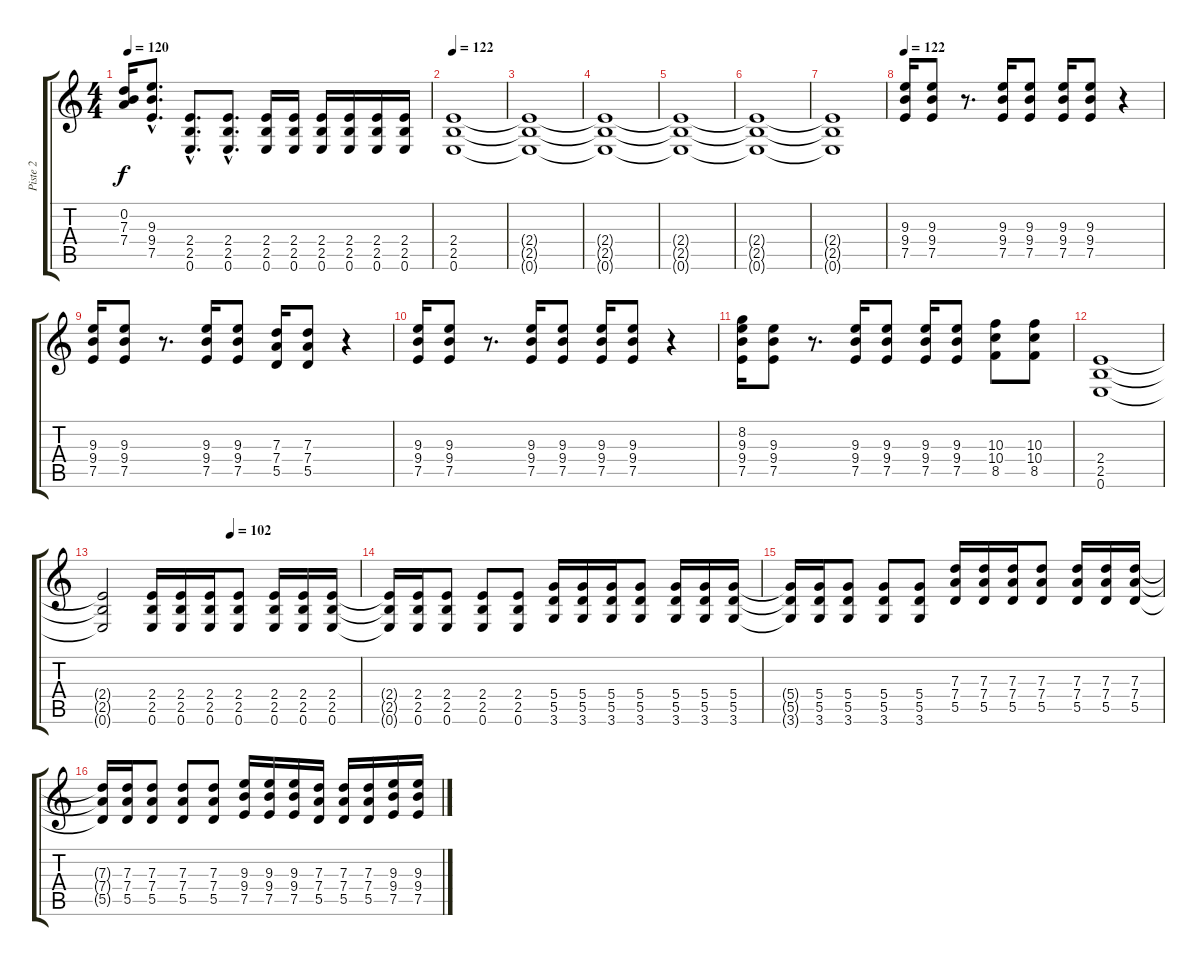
\track ("Piste 2" "Piste 2") {instrument overdrivenguitar}
\staff {score tabs}
\tuning (E4 B3 G3 D3 A2 E2) {hide}
\ts (4 4)
\tempo 120
\clef g2
\ks c
(0.2 7.3{t} 7.4{t}).16{dy f} (9.3{hac} 9.4{hac} 7.5{hac}).8{d} (2.4{hac} 2.5{hac} 0.6{hac}).8{d} (2.4{hac} 2.5{hac} 0.6{hac}).8{d} (2.4 2.5 0.6).16 (2.4 2.5 0.6).16 (2.4 2.5 0.6).16 (2.4 2.5 0.6).16 (2.4 2.5 0.6).16 (2.4 2.5 0.6).16 |
\tempo 122
(2.4 2.5 0.6).1 |
(2.4{t} 2.5{t} 0.6{t}).1 |
(2.4{t} 2.5{t} 0.6{t}).1 |
(2.4{t} 2.5{t} 0.6{t}).1 |
(2.4{t} 2.5{t} 0.6{t}).1 |
(2.4{t} 2.5{t} 0.6{t}).1 |
\tempo 122
(9.3 9.4 7.5).16 (9.3 9.4 7.5).8 r.8{d} (9.3 9.4 7.5).16 (9.3 9.4 7.5).8 (9.3 9.4 7.5).16 (9.3 9.4 7.5).8 r.4 |
(9.3 9.4 7.5).16 (9.3 9.4 7.5).8 r.8{d} (9.3 9.4 7.5).16 (9.3 9.4 7.5).8 (7.3 7.4 5.5).16 (7.3 7.4 5.5).8 r.4 |
(9.3 9.4 7.5).16 (9.3 9.4 7.5).8 r.8{d} (9.3 9.4 7.5).16 (9.3 9.4 7.5).8 (9.3 9.4 7.5).16 (9.3 9.4 7.5).8 r.4 |
(8.2 9.3 9.4 7.5).16 (9.3 9.4 7.5).8 r.8{d} (9.3 9.4 7.5).16 (9.3 9.4 7.5).8 (9.3 9.4 7.5).16 (9.3 9.4 7.5).8 (10.3 10.4 8.5).8 (10.3 10.4 8.5).8 |
(2.4 2.5 0.6).1 |
\tempo (102 0.5)
(2.4{t} 2.5{t} 0.6{t}).2 (2.4 2.5 0.6).16 (2.4 2.5 0.6).16 (2.4 2.5 0.6).16 (2.4 2.5 0.6).8 (2.4 2.5 0.6).16 (2.4 2.5 0.6).16 (2.4 2.5 0.6).16 |
(2.4{t} 2.5{t} 0.6{t}).16 (2.4 2.5 0.6).16 (2.4 2.5 0.6).8 (2.4 2.5 0.6).8 (2.4 2.5 0.6).8 (5.4 5.5 3.6).16 (5.4 5.5 3.6).16 (5.4 5.5 3.6).16 (5.4 5.5 3.6).8 (5.4 5.5 3.6).16 (5.4 5.5 3.6).16 (5.4 5.5 3.6).16 |
(5.4{t} 5.5{t} 3.6{t}).16 (5.4 5.5 3.6).16 (5.4 5.5 3.6).8 (5.4 5.5 3.6).8 (5.4 5.5 3.6).8 (7.3 7.4 5.5).16 (7.3 7.4 5.5).16 (7.3 7.4 5.5).16 (7.3 7.4 5.5).8 (7.3 7.4 5.5).16 (7.3 7.4 5.5).16 (7.3 7.4 5.5).16 |
(7.3{t} 7.4{t} 5.5{t}).16 (7.3 7.4 5.5).16 (7.3 7.4 5.5).8 (7.3 7.4 5.5).8 (7.3 7.4 5.5).8 (9.3 9.4 7.5).16 (9.3 9.4 7.5).16 (9.3 9.4 7.5).16 (7.3 7.4 5.5).16 (7.3 7.4 5.5).16 (7.3 7.4 5.5).16 (9.3 9.4 7.5).16 (9.3 9.4 7.5).16
